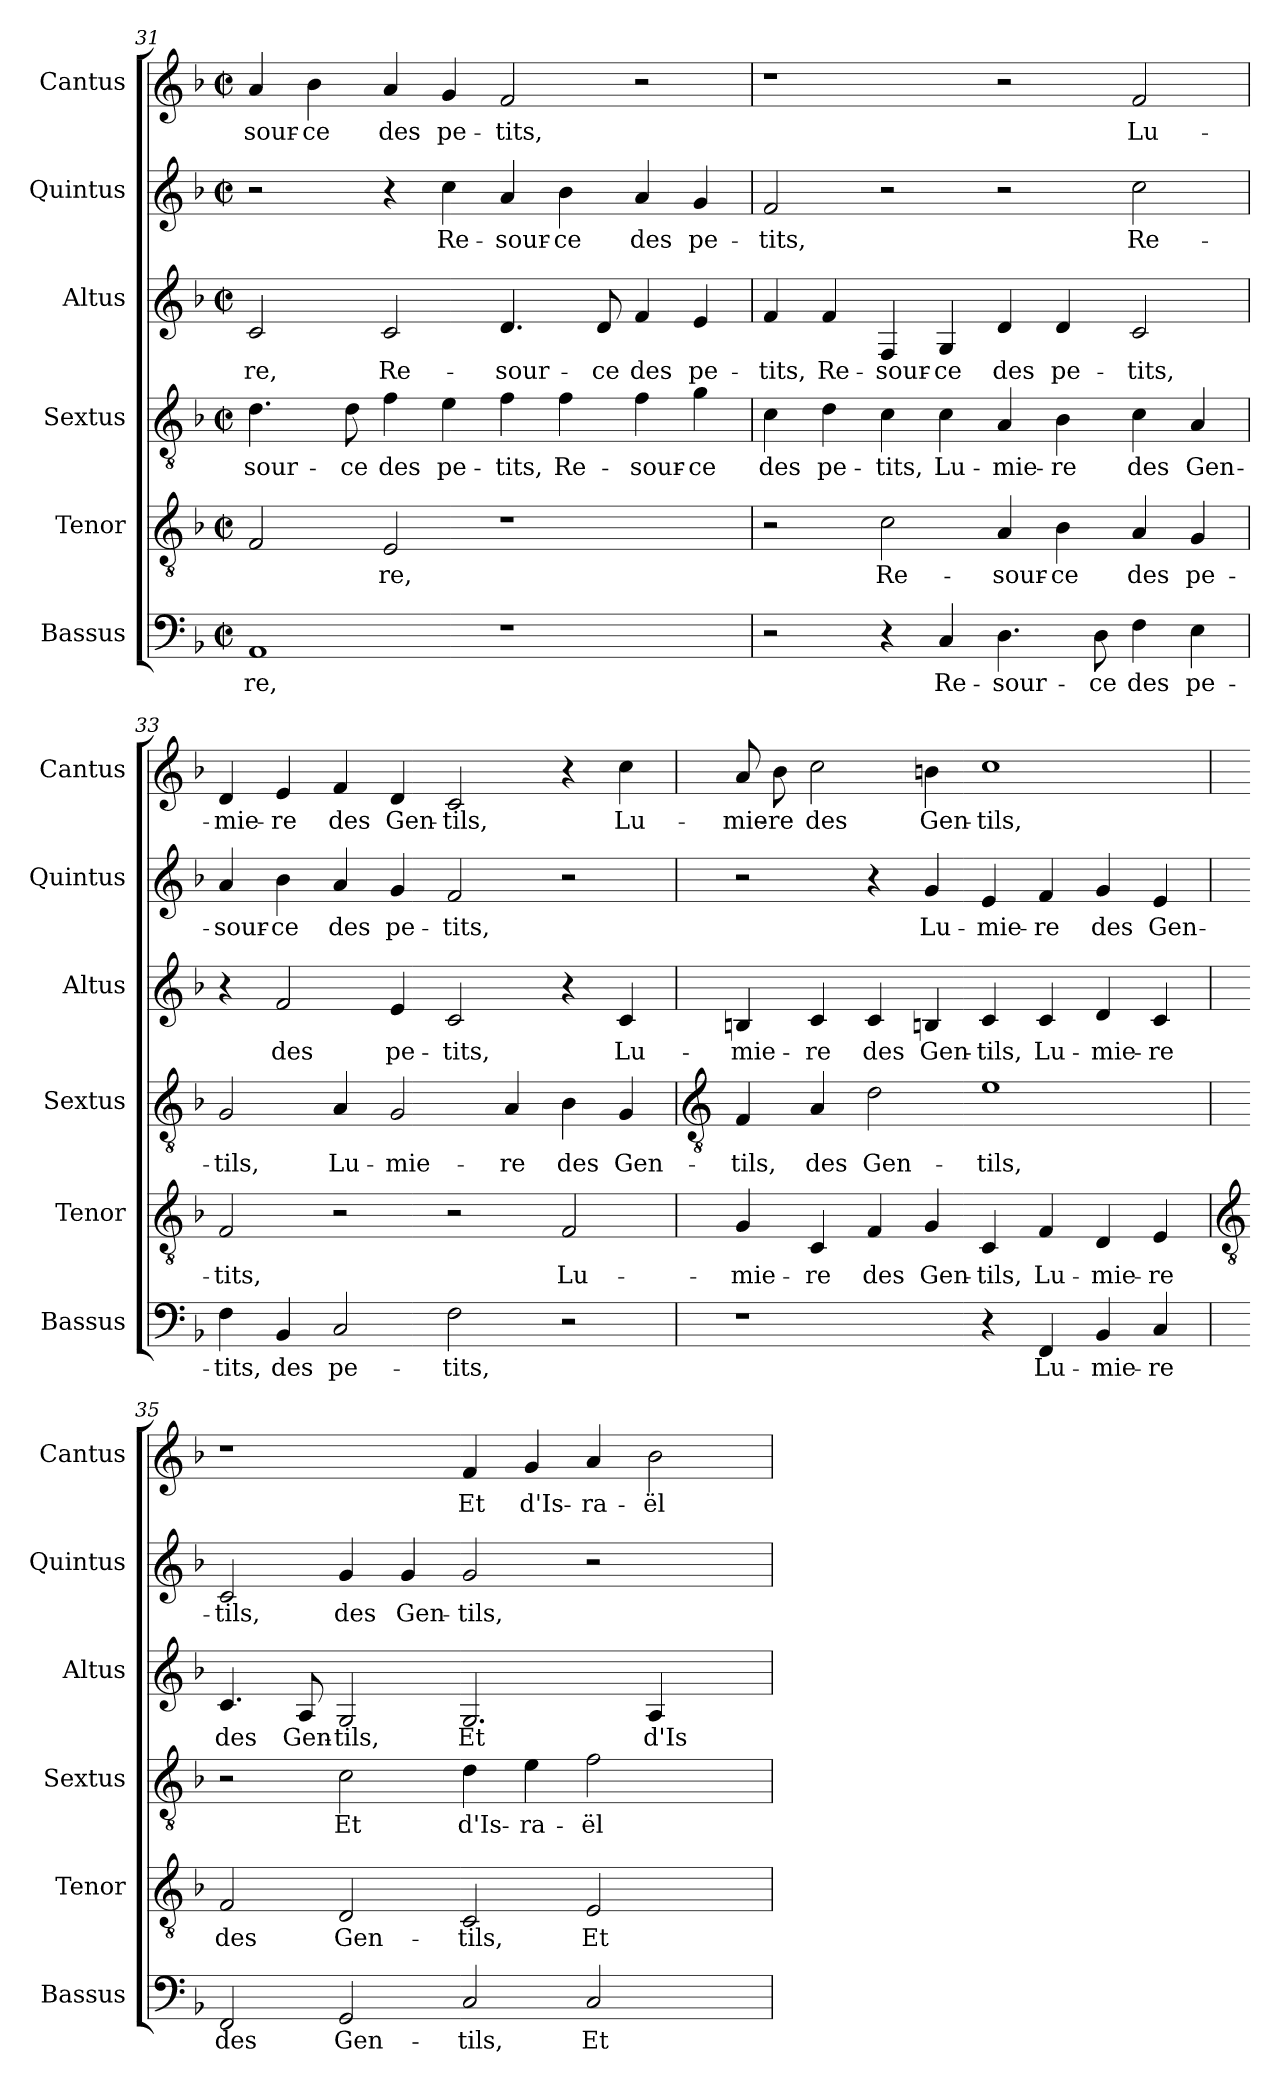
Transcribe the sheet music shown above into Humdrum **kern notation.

**kern	**text	**kern	**text	**kern	**text	**kern	**text	**kern	**text	**kern	**text
*part6	*part6	*part5	*part5	*part4	*part4	*part3	*part3	*part2	*part2	*part1	*part1
*staff6	*staff6	*staff5	*staff5	*staff4	*staff4	*staff3	*staff3	*staff2	*staff2	*staff1	*staff1
*I"Bassus	*	*I"Tenor	*	*I"Sextus	*	*I"Altus	*	*I"Quintus	*	*I"Cantus	*
*I'Bassus	*	*I'Tenor	*	*I'Sextus	*	*I'Altus	*	*I'Quintus	*	*I'Cantus	*
!!LO:LB:g=z
*clefF4	*	*clefGv2	*	*clefGv2	*	*clefG2	*	*clefG2	*	*clefG2	*
*k[b-]	*	*k[b-]	*	*k[b-]	*	*k[b-]	*	*k[b-]	*	*k[b-]	*
*F:	*	*F:	*	*F:	*	*F:	*	*F:	*	*F:	*
*M4/2	*	*M4/2	*	*M4/2	*	*M4/2	*	*M4/2	*	*M4/2	*
*met(c|)	*	*met(c|)	*	*met(c|)	*	*met(c|)	*	*met(c|)	*	*met(c|)	*
=31	=31	=31	=31	=31	=31	=31	=31	=31	=31	=31	=31
!	!LO:LY:b	!	!	!	!LO:LY:b	!	!LO:LY:b	!	!	!	!LO:LY:b
1AA	-re,	2F	.	4.d	-sour-	2c	-re,	2r	.	4a	-sour-
!	!	!	!	!	!	!	!	!	!	!	!LO:LY:b
.	.	.	.	.	.	.	.	.	.	4b-	-ce
!	!	!	!	!	!LO:LY:b	!	!	!	!	!	!
.	.	.	.	8d	-ce	.	.	.	.	.	.
!	!	!	!LO:LY:b	!	!LO:LY:b	!	!LO:LY:b	!	!	!	!LO:LY:b
.	.	2E	-re,	4f	des	2c	Re-	4r	.	4a	des
!	!	!	!	!	!LO:LY:b	!	!	!	!LO:LY:b	!	!LO:LY:b
.	.	.	.	4e	pe-	.	.	4cc	Re-	4g	pe-
!	!	!	!	!	!LO:LY:b	!	!LO:LY:b	!	!LO:LY:b	!	!LO:LY:b
1r	.	1r	.	4f	-tits,	4.d	-sour-	4a	-sour-	2f	-tits,
!	!	!	!	!	!LO:LY:b	!	!	!	!LO:LY:b	!	!
.	.	.	.	4f	Re-	.	.	4b-	-ce	.	.
!	!	!	!	!	!	!	!LO:LY:b	!	!	!	!
.	.	.	.	.	.	8d	-ce	.	.	.	.
!	!	!	!	!	!LO:LY:b	!	!LO:LY:b	!	!LO:LY:b	!	!
.	.	.	.	4f	-sour-	4f	des	4a	des	2r	.
!	!	!	!	!	!LO:LY:b	!	!LO:LY:b	!	!LO:LY:b	!	!
.	.	.	.	4g	-ce	4e	pe-	4g	pe-	.	.
=32	=32	=32	=32	=32	=32	=32	=32	=32	=32	=32	=32
!	!	!	!	!	!LO:LY:b	!	!LO:LY:b	!	!LO:LY:b	!	!
2r	.	2r	.	4c	des	4f	-tits,	2f	-tits,	1r	.
!	!	!	!	!	!LO:LY:b	!	!LO:LY:b	!	!	!	!
.	.	.	.	4d	pe-	4f	Re-	.	.	.	.
!	!	!	!LO:LY:b	!	!LO:LY:b	!	!LO:LY:b	!	!	!	!
4r	.	2c	Re-	4c	-tits,	4F	-sour-	2r	.	.	.
!	!LO:LY:b	!	!	!	!LO:LY:b	!	!LO:LY:b	!	!	!	!
4C	Re-	.	.	4c	Lu-	4G	-ce	.	.	.	.
!	!LO:LY:b	!	!LO:LY:b	!	!LO:LY:b	!	!LO:LY:b	!	!	!	!
4.D	-sour-	4A	-sour-	4A	-mie-	4d	des	2r	.	2r	.
!	!	!	!LO:LY:b	!	!LO:LY:b	!	!LO:LY:b	!	!	!	!
.	.	4B-	-ce	4B-	-re	4d	pe-	.	.	.	.
!	!LO:LY:b	!	!	!	!	!	!	!	!	!	!
8D	-ce	.	.	.	.	.	.	.	.	.	.
!	!LO:LY:b	!	!LO:LY:b	!	!LO:LY:b	!	!LO:LY:b	!	!LO:LY:b	!	!LO:LY:b
4F	des	4A	des	4c	des	2c	-tits,	2cc	Re-	2f	Lu-
!	!LO:LY:b	!	!LO:LY:b	!	!LO:LY:b	!	!	!	!	!	!
4E	pe-	4G	pe-	4A	Gen-	.	.	.	.	.	.
=33	=33	=33	=33	=33	=33	=33	=33	=33	=33	=33	=33
!	!LO:LY:b	!	!LO:LY:b	!	!LO:LY:b	!	!	!	!LO:LY:b	!	!LO:LY:b
4F	-tits,	2F	-tits,	2G	-tils,	4r	.	4a	-sour-	4d	-mie-
!	!LO:LY:b	!	!	!	!	!	!LO:LY:b	!	!LO:LY:b	!	!LO:LY:b
4BB-	des	.	.	.	.	2f	des	4b-	-ce	4e	-re
!	!LO:LY:b	!	!	!	!LO:LY:b	!	!	!	!LO:LY:b	!	!LO:LY:b
2C	pe-	2r	.	4A	Lu-	.	.	4a	des	4f	des
!	!	!	!	!	!LO:LY:b	!	!LO:LY:b	!	!LO:LY:b	!	!LO:LY:b
.	.	.	.	2G	-mie-	4e	pe-	4g	pe-	4d	Gen-
!	!LO:LY:b	!	!	!	!	!	!LO:LY:b	!	!LO:LY:b	!	!LO:LY:b
2F	-tits,	2r	.	.	.	2c	-tits,	2f	-tits,	2c	-tils,
!	!	!	!	!	!LO:LY:b	!	!	!	!	!	!
.	.	.	.	4A	-re	.	.	.	.	.	.
!	!	!	!LO:LY:b	!	!LO:LY:b	!	!	!	!	!	!
2r	.	2F	Lu-	4B-	des	4r	.	2r	.	4r	.
!	!	!	!	!	!LO:LY:b	!	!LO:LY:b	!	!	!	!LO:LY:b
.	.	.	.	4G	Gen-	4c	Lu-	.	.	4cc	Lu-
!!LO:LB:g=z
=34	=34	=34	=34	=34	=34	=34	=34	=34	=34	=34	=34
*	*	*	*	*clefGv2	*	*	*	*	*	*	*
!	!	!	!LO:LY:b	!	!LO:LY:b	!	!LO:LY:b	!	!	!	!LO:LY:b
1r	.	4G	-mie-	4F	-tils,	4Bn	-mie-	2r	.	8a	-mie-
!	!	!	!	!	!	!	!	!	!	!	!LO:LY:b
.	.	.	.	.	.	.	.	.	.	8b-	-re
!	!	!	!LO:LY:b	!	!LO:LY:b	!	!LO:LY:b	!	!	!	!LO:LY:b
.	.	4C	-re	4A	des	4c	-re	.	.	2cc	des
!	!	!	!LO:LY:b	!	!LO:LY:b	!	!LO:LY:b	!	!	!	!
.	.	4F	des	2d	Gen-	4c	des	4r	.	.	.
!	!	!	!LO:LY:b	!	!	!	!LO:LY:b	!	!LO:LY:b	!	!LO:LY:b
.	.	4G	Gen-	.	.	4Bn	Gen-	4g	Lu-	4bn	Gen-
!	!	!	!LO:LY:b	!	!LO:LY:b	!	!LO:LY:b	!	!LO:LY:b	!	!LO:LY:b
4r	.	4C	-tils,	1e	-tils,	4c	-tils,	4e	-mie-	1cc	-tils,
!	!LO:LY:b	!	!LO:LY:b	!	!	!	!LO:LY:b	!	!LO:LY:b	!	!
4FF	Lu-	4F	Lu-	.	.	4c	Lu-	4f	-re	.	.
!	!LO:LY:b	!	!LO:LY:b	!	!	!	!LO:LY:b	!	!LO:LY:b	!	!
4BB-	-mie-	4D	-mie-	.	.	4d	-mie-	4g	des	.	.
!	!LO:LY:b	!	!LO:LY:b	!	!	!	!LO:LY:b	!	!LO:LY:b	!	!
4C	-re	4E	-re	.	.	4c	-re	4e	Gen-	.	.
!!LO:LB:g=z
=35	=35	=35	=35	=35	=35	=35	=35	=35	=35	=35	=35
*	*	*clefGv2	*	*	*	*	*	*	*	*	*
!	!LO:LY:b	!	!LO:LY:b	!	!	!	!LO:LY:b	!	!LO:LY:b	!	!
2FF	des	2F	des	2r	.	4.c	des	2c	-tils,	1r	.
!	!	!	!	!	!	!	!LO:LY:b	!	!	!	!
.	.	.	.	.	.	8A	Gen-	.	.	.	.
!	!LO:LY:b	!	!LO:LY:b	!	!LO:LY:b	!	!LO:LY:b	!	!LO:LY:b	!	!
2GG	Gen-	2D	Gen-	2c	Et	2G	-tils,	4g	des	.	.
!	!	!	!	!	!	!	!	!	!LO:LY:b	!	!
.	.	.	.	.	.	.	.	4g	Gen-	.	.
!	!LO:LY:b	!	!LO:LY:b	!	!LO:LY:b	!	!LO:LY:b	!	!LO:LY:b	!	!LO:LY:b
2C	-tils,	2C	-tils,	4d	d'Is-	2.G	Et	2g	-tils,	4f	Et
!	!	!	!	!	!LO:LY:b	!	!	!	!	!	!LO:LY:b
.	.	.	.	4e	-ra-	.	.	.	.	4g	d'Is-
!	!LO:LY:b	!	!LO:LY:b	!	!LO:LY:b	!	!	!	!	!	!LO:LY:b
2C	Et	2E	Et	2f	-ël	.	.	2r	.	4a	-ra-
!	!	!	!	!	!	!	!LO:LY:b	!	!	!	!LO:LY:b
.	.	.	.	.	.	4A	d'Is-	.	.	2b-	-ël
4ryy	.	4ryy	.	4ryy	.	4ryy	.	4ryy	.	.	.
=	=	=	=	=	=	=	=	=	=	=	=
*-	*-	*-	*-	*-	*-	*-	*-	*-	*-	*-	*-
